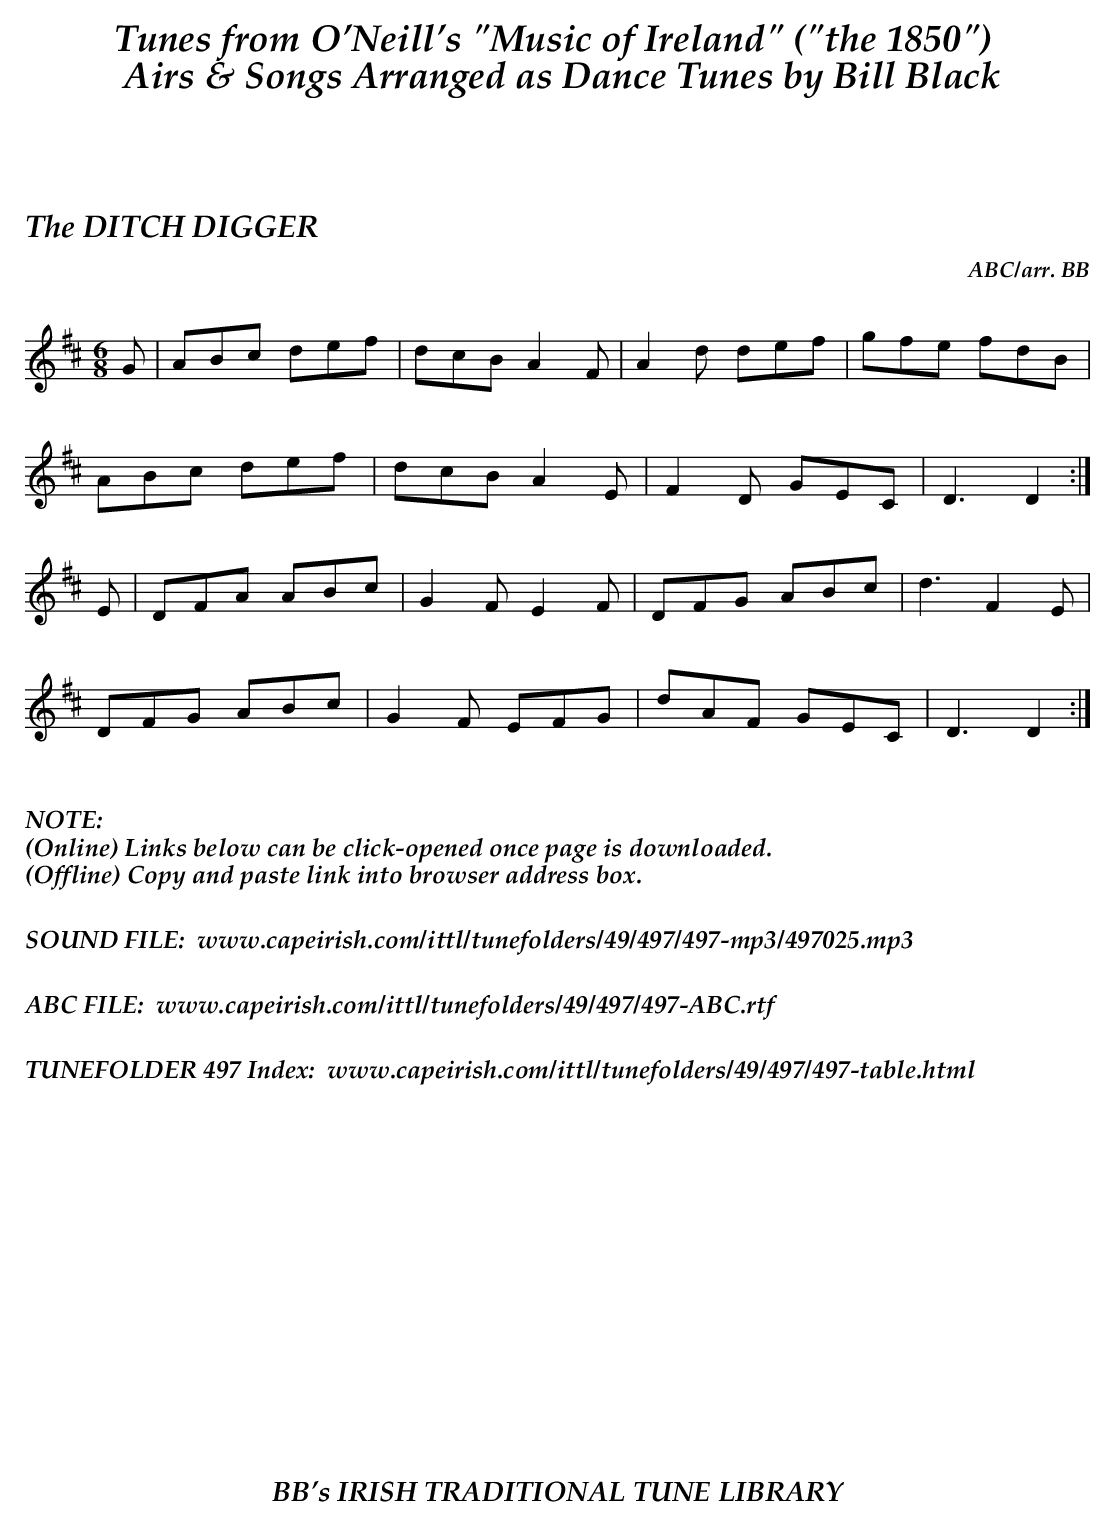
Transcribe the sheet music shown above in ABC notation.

X:1
T:DITCH DIGGER, The
C:ABC/arr. BB
M:6/8
L:1/8
K:D
G|ABc def|dcB A2F|A2d def|gfe fdB|
ABc def|dcB A2E|F2D GEC|D3 D2 :|
E|DFA ABc|G2F E2F|DFG ABc|d3 F2E|
DFG ABc|G2F EFG|dAF GEC|D3 D2 :|
%%vskip .3in
%%textoption left
%%textfont "Palatino-BoldItalic" 16
%%begintext
%%NOTE:
(Online) Links below can be click-opened once page is downloaded.
(Offline) Copy and paste link into browser address box.
%%
%%
SOUND FILE:  www.capeirish.com/ittl/tunefolders/49/497/497-mp3/497025.mp3
%%
%%
ABC FILE:  www.capeirish.com/ittl/tunefolders/49/497/497-ABC.rtf
%%
%%
TUNEFOLDER 497 Index:  www.capeirish.com/ittl/tunefolders/49/497/497-table.html
